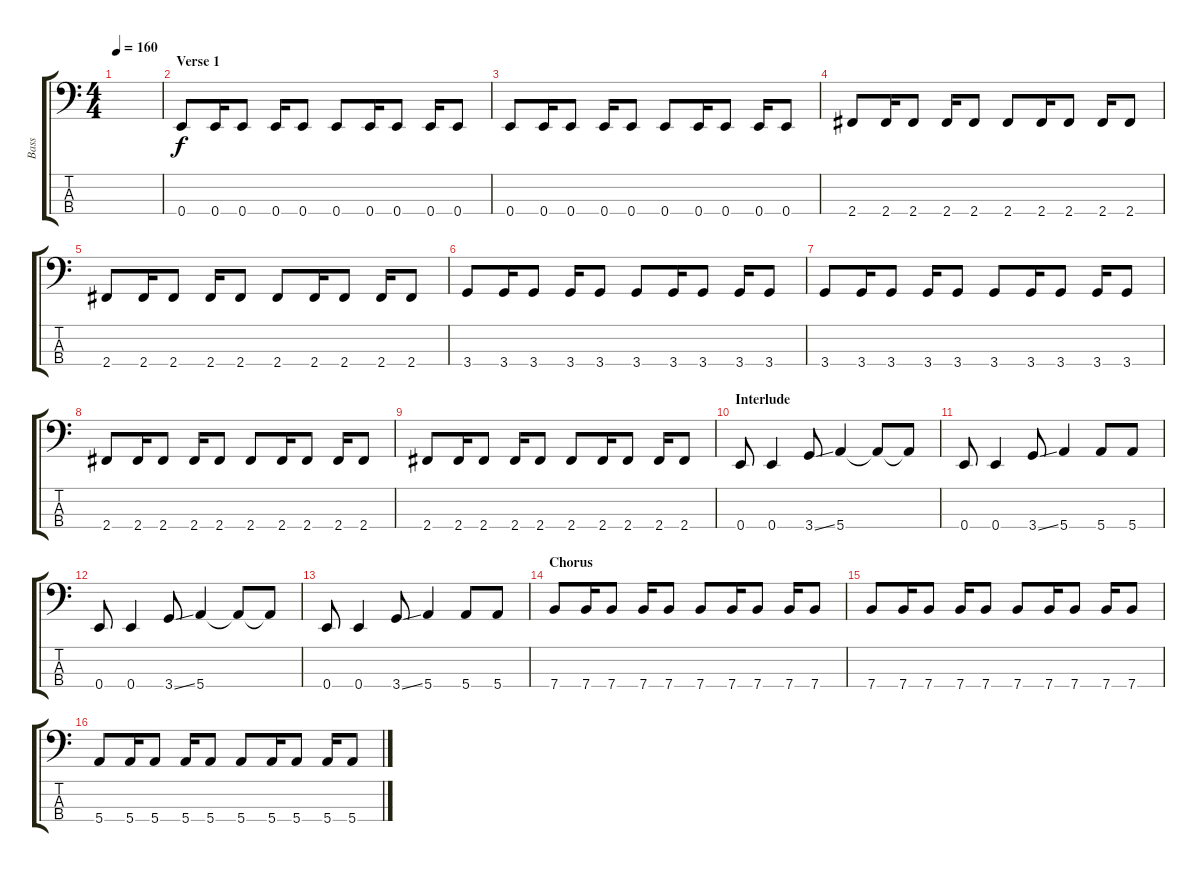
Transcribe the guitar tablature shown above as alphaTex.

\track ("Bass" "Bass") {instrument electricbassfinger}
\staff {score tabs}
\tuning (G2 D2 A1 E1) {hide}
\ts (4 4)
\tempo 160
\clef f4
\ks c
|
\section ("" "Verse 1")
0.4.8 0.4.16 0.4.8 0.4.16 0.4.8 0.4.8 0.4.16 0.4.8 0.4.16 0.4.8 |
0.4.8 0.4.16 0.4.8 0.4.16 0.4.8 0.4.8 0.4.16 0.4.8 0.4.16 0.4.8 |
2.4.8 2.4.16 2.4.8 2.4.16 2.4.8 2.4.8 2.4.16 2.4.8 2.4.16 2.4.8 |
2.4.8 2.4.16 2.4.8 2.4.16 2.4.8 2.4.8 2.4.16 2.4.8 2.4.16 2.4.8 |
3.4.8 3.4.16 3.4.8 3.4.16 3.4.8 3.4.8 3.4.16 3.4.8 3.4.16 3.4.8 |
3.4.8 3.4.16 3.4.8 3.4.16 3.4.8 3.4.8 3.4.16 3.4.8 3.4.16 3.4.8 |
2.4.8 2.4.16 2.4.8 2.4.16 2.4.8 2.4.8 2.4.16 2.4.8 2.4.16 2.4.8 |
2.4.8 2.4.16 2.4.8 2.4.16 2.4.8 2.4.8 2.4.16 2.4.8 2.4.16 2.4.8 |
\section ("" "Interlude")
0.4.8 0.4.4 3.4{ss}.8 5.4.4 5.4{t}.8 5.4{t}.8 |
0.4.8 0.4.4 3.4{ss}.8 5.4.4 5.4.8 5.4.8 |
0.4.8 0.4.4 3.4{ss}.8 5.4.4 5.4{t}.8 5.4{t}.8 |
0.4.8 0.4.4 3.4{ss}.8 5.4.4 5.4.8 5.4.8 |
\section ("" "Chorus")
7.4.8 7.4.16 7.4.8 7.4.16 7.4.8 7.4.8 7.4.16 7.4.8 7.4.16 7.4.8 |
7.4.8 7.4.16 7.4.8 7.4.16 7.4.8 7.4.8 7.4.16 7.4.8 7.4.16 7.4.8 |
5.4.8 5.4.16 5.4.8 5.4.16 5.4.8 5.4.8 5.4.16 5.4.8 5.4.16 5.4.8
